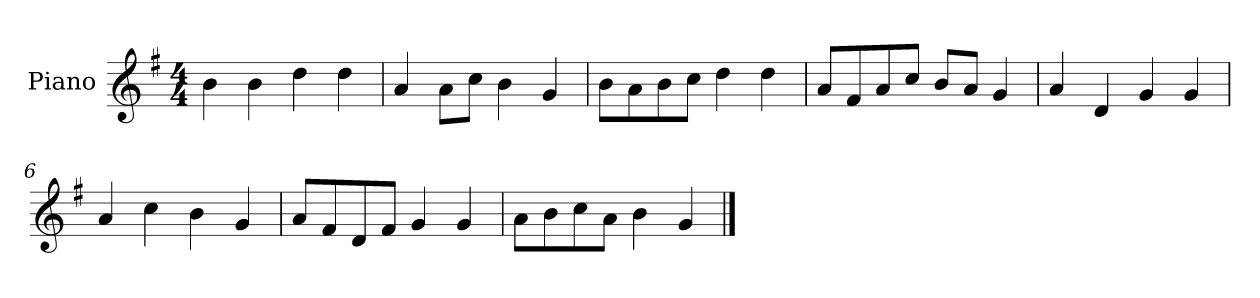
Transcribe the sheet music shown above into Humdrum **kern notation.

**kern
*part1
*staff1
*I"Piano
*I'P-no
*clefG2
*k[f#]
*M4/4
*MM90
=1
4b\
4b\
4dd\
4dd\
=2
4a/
8a\L
8cc\J
4b\
4g/
=3
8b\L
8a\
8b\
8cc\J
4dd\
4dd\
=4
8a/L
8f#/
8a/
8cc/J
8b/L
8a/J
4g/
=5
4a/
4d/
4g/
4g/
=6
4a/
4cc\
4b\
4g/
=7
8a/L
8f#/
8d/
8f#/J
4g/
4g/
!!LO:LB:g=z
=8
8a\L
8b\
8cc\
8a\J
4b\
4g/
==
*-
